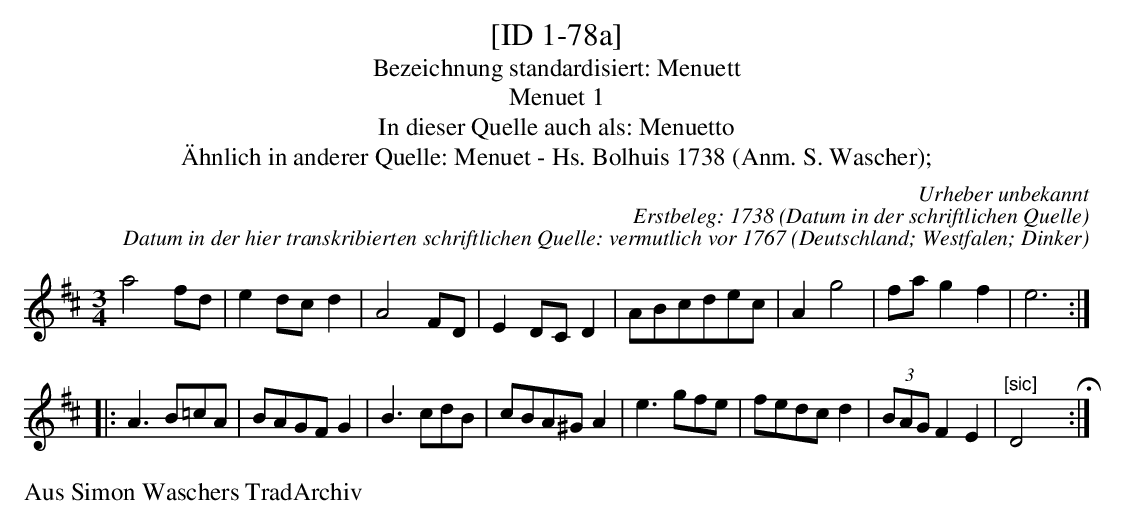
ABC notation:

X:1
T:[ID 1-78a]
T:Bezeichnung standardisiert: Menuett
T:Menuet 1
T:In dieser Quelle auch als: Menuetto
T:\"Ahnlich in anderer Quelle: Menuet - Hs. Bolhuis 1738 (Anm. S. Wascher);
C:Urheber unbekannt
C:Erstbeleg: 1738 (Datum in der schriftlichen Quelle)
C:Datum in der hier transkribierten schriftlichen Quelle: vermutlich vor 1767
O:Deutschland; Westfalen; Dinker
L:1/8
M:3/4
K:D
a4fd | e2dcd2 | A4FD | E2DCD2 | ABcdec | A2g4 | fag2f2 | e6 ::
A3 B=cA | BAGFG2 | B3 cdB | cBA^GA2 | e3 gfe | fedcd2 | (3BAGF2E2 | "^[sic]"D4x2 H:|
